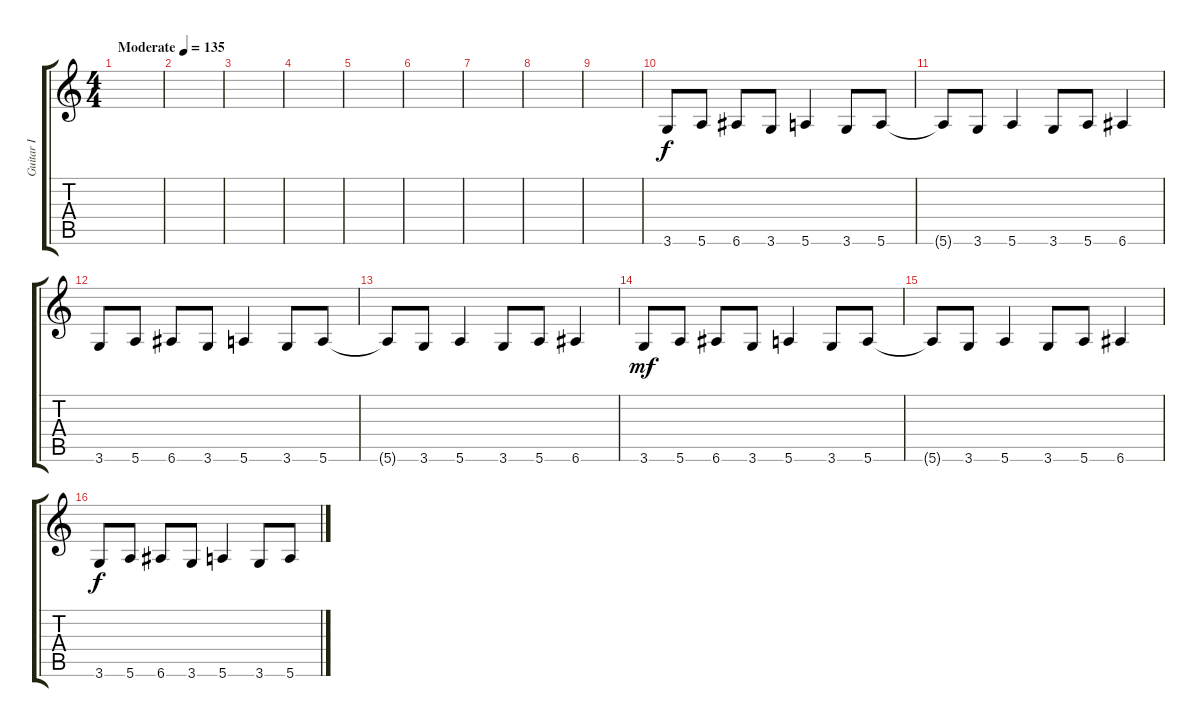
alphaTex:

\track ("Guitar I" "Guitar I") {instrument distortionguitar}
\staff {score tabs}
\tuning (E4 B3 G3 D3 A2 E2) {hide}
\ts (4 4)
\tempo (135 "Moderate")
\clef g2
\ks c
|
|
|
|
|
|
|
|
|
3.6.8 5.6.8 6.6.8 3.6.8 5.6.4 3.6.8 5.6.8 |
5.6{t}.8 3.6.8 5.6.4 3.6.8 5.6.8 6.6.4 |
3.6.8 5.6.8 6.6.8 3.6.8 5.6.4 3.6.8 5.6.8 |
5.6{t}.8 3.6.8 5.6.4 3.6.8 5.6.8 6.6.4 |
3.6.8{dy mf} 5.6.8 6.6.8 3.6.8 5.6.4 3.6.8 5.6.8 |
5.6{t}.8 3.6.8 5.6.4 3.6.8 5.6.8 6.6.4 |
3.6.8{dy f} 5.6.8 6.6.8 3.6.8 5.6.4 3.6.8 5.6.8
